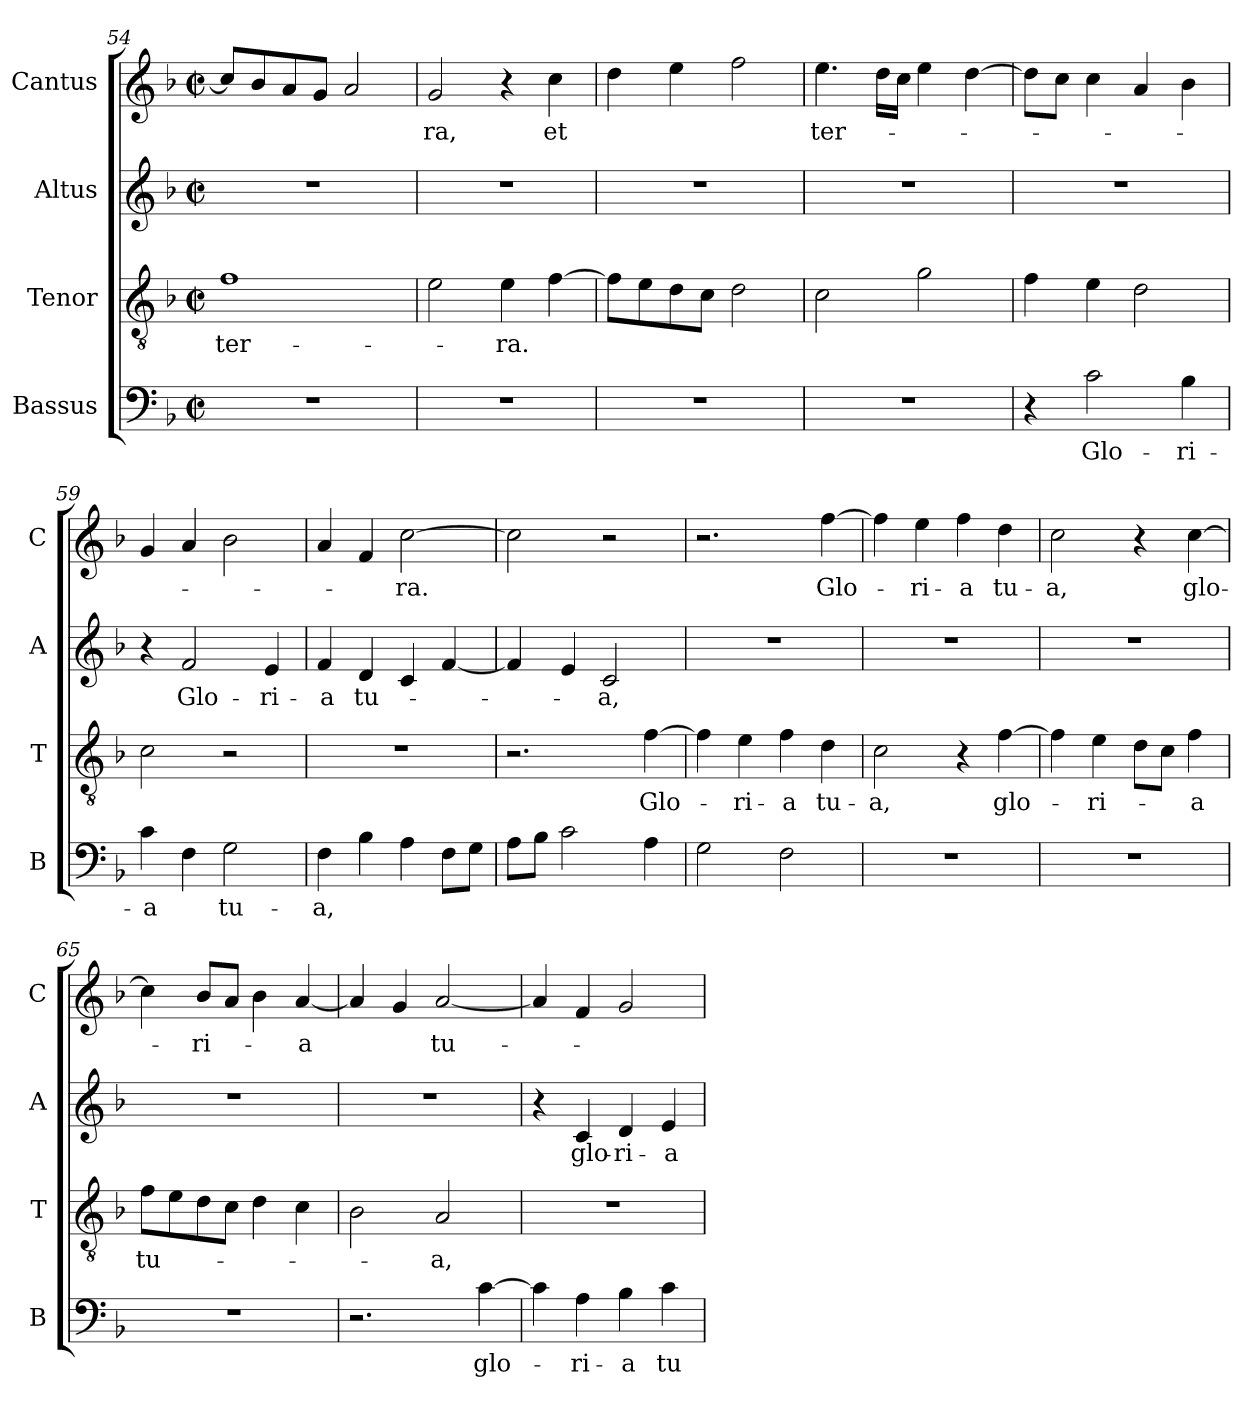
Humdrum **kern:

**kern	**text	**kern	**text	**kern	**text	**kern	**text
*part4	*part4	*part3	*part3	*part2	*part2	*part1	*part1
*staff4	*staff4	*staff3	*staff3	*staff2	*staff2	*staff1	*staff1
*I"Bassus	*	*I"Tenor	*	*I"Altus	*	*I"Cantus	*
*I'B	*	*I'T	*	*I'A	*	*I'C	*
*clefF4	*	*clefGv2	*	*clefG2	*	*clefG2	*
*k[b-]	*	*k[b-]	*	*k[b-]	*	*k[b-]	*
*F:	*	*F:	*	*F:	*	*F:	*
*M2/2	*	*M2/2	*	*M2/2	*	*M2/2	*
*met(c|)	*	*met(c|)	*	*met(c|)	*	*met(c|)	*
=54	=54	=54	=54	=54	=54	=54	=54
!	!	!	!LO:LY:b	!	!	!	!
1r	.	1f	ter-	1r	.	8cc/L]	.
.	.	.	.	.	.	8b-/	.
.	.	.	.	.	.	8a/	.
.	.	.	.	.	.	8g/J	.
.	.	.	.	.	.	2a/	.
=55	=55	=55	=55	=55	=55	=55	=55
!	!	!	!	!	!	!	!LO:LY:b
1r	.	2e\	.	1r	.	2g/	-ra,
!	!	!	!LO:LY:b	!	!	!	!
.	.	4e\	-ra.	.	.	4r	.
!	!	!	!	!	!	!	!LO:LY:b
.	.	[4f\	.	.	.	4cc\	et
=56	=56	=56	=56	=56	=56	=56	=56
1r	.	8f\L]	.	1r	.	4dd\	.
.	.	8e\	.	.	.	.	.
.	.	8d\	.	.	.	4ee\	.
.	.	8c\J	.	.	.	.	.
.	.	2d\	.	.	.	2ff\	.
=57	=57	=57	=57	=57	=57	=57	=57
!	!	!	!	!	!	!	!LO:LY:b
1r	.	2c\	.	1r	.	4.ee\	ter-
.	.	.	.	.	.	16dd\LL	.
.	.	.	.	.	.	16cc\JJ	.
.	.	2g\	.	.	.	4ee\	.
.	.	.	.	.	.	[4dd\	.
!!LO:PB:g=z
=58	=58	=58	=58	=58	=58	=58	=58
4r	.	4f\	.	1r	.	8dd\L]	.
.	.	.	.	.	.	8cc\J	.
!	!LO:LY:b	!	!	!	!	!	!
2c\	Glo-	4e\	.	.	.	4cc\	.
.	.	2d\	.	.	.	4a/	.
!	!LO:LY:b	!	!	!	!	!	!
4B-\	-ri-	.	.	.	.	4b-\	.
=59	=59	=59	=59	=59	=59	=59	=59
!	!LO:LY:b	!	!	!	!	!	!
4c\	-a	2c\	.	4r	.	4g/	.
!	!	!	!	!	!LO:LY:b	!	!
4F\	.	.	.	2f/	Glo-	4a/	.
!	!LO:LY:b	!	!	!	!	!	!
2G\	tu-	2r	.	.	.	2b-\	.
!	!	!	!	!	!LO:LY:b	!	!
.	.	.	.	4e/	-ri-	.	.
=60	=60	=60	=60	=60	=60	=60	=60
!	!LO:LY:b	!	!	!	!	!	!
!	!	!	!	!	!LO:LY:b	!	!
4F\	-a,	1r	.	4f/	-a	4a/	.
!	!	!	!	!	!LO:LY:b	!	!
4B-\	.	.	.	4d/	tu-	4f/	.
!	!	!	!	!	!	!	!LO:LY:b
4A\	.	.	.	4c/	.	[2cc\	-ra.
8F\L	.	.	.	[4f/	.	.	.
8G\J	.	.	.	.	.	.	.
=61	=61	=61	=61	=61	=61	=61	=61
8A\L	.	2.r	.	4f/]	.	2cc\]	.
8B-\J	.	.	.	.	.	.	.
2c\	.	.	.	4e/	.	.	.
!	!	!	!	!	!LO:LY:b	!	!
.	.	.	.	2c/	-a,	2r	.
!	!	!	!LO:LY:b	!	!	!	!
4A\	.	[4f\	Glo-	.	.	.	.
=62	=62	=62	=62	=62	=62	=62	=62
2G\	.	4f\]	.	1r	.	2.r	.
!	!	!	!LO:LY:b	!	!	!	!
.	.	4e\	-ri-	.	.	.	.
!	!	!	!LO:LY:b	!	!	!	!
2F\	.	4f\	-a	.	.	.	.
!	!	!	!LO:LY:b	!	!	!	!
!	!	!	!	!	!	!	!LO:LY:b
.	.	4d\	tu-	.	.	[4ff\	Glo-
=63	=63	=63	=63	=63	=63	=63	=63
!	!	!	!LO:LY:b	!	!	!	!
1r	.	2c\	-a,	1r	.	4ff\]	.
!	!	!	!	!	!	!	!LO:LY:b
.	.	.	.	.	.	4ee\	-ri-
!	!	!	!	!	!	!	!LO:LY:b
.	.	4r	.	.	.	4ff\	-a
!	!	!	!LO:LY:b	!	!	!	!
!	!	!	!	!	!	!	!LO:LY:b
.	.	[4f\	glo-	.	.	4dd\	tu-
=64	=64	=64	=64	=64	=64	=64	=64
!	!	!	!	!	!	!	!LO:LY:b
1r	.	4f\]	.	1r	.	2cc\	-a,
!	!	!	!LO:LY:b	!	!	!	!
.	.	4e\	-ri-	.	.	.	.
.	.	8d\L	.	.	.	4r	.
.	.	8c\J	.	.	.	.	.
!	!	!	!LO:LY:b	!	!	!	!
!	!	!	!	!	!	!	!LO:LY:b
.	.	4f\	-a	.	.	[4cc\	glo-
!!LO:LB:g=z
=65	=65	=65	=65	=65	=65	=65	=65
!	!	!	!LO:LY:b	!	!	!	!
1r	.	8f\L	tu-	1r	.	4cc\]	.
.	.	8e\	.	.	.	.	.
!	!	!	!	!	!	!	!LO:LY:b
.	.	8d\	.	.	.	8b-/L	-ri-
.	.	8c\J	.	.	.	8a/J	.
.	.	4d\	.	.	.	4b-\	.
!	!	!	!	!	!	!	!LO:LY:b
.	.	4c\	.	.	.	[4a/	-a
=66	=66	=66	=66	=66	=66	=66	=66
2.r	.	2B-\	.	1r	.	4a/]	.
.	.	.	.	.	.	4g/	.
!	!	!	!LO:LY:b	!	!	!	!
!	!	!	!	!	!	!	!LO:LY:b
.	.	2A/	-a,	.	.	[2a/	tu-
!	!LO:LY:b	!	!	!	!	!	!
[4c\	glo-	.	.	.	.	.	.
=67	=67	=67	=67	=67	=67	=67	=67
4c\]	.	1r	.	4r	.	4a/]	.
!	!LO:LY:b	!	!	!	!	!	!
!	!	!	!	!	!LO:LY:b	!	!
4A\	-ri-	.	.	4c/	glo-	4f/	.
!	!LO:LY:b	!	!	!	!	!	!
!	!	!	!	!	!LO:LY:b	!	!
4B-\	-a	.	.	4d/	-ri-	2g/	.
!	!LO:LY:b	!	!	!	!	!	!
!	!	!	!	!	!LO:LY:b	!	!
4c\	tu-	.	.	4e/	-a	.	.
=	=	=	=	=	=	=	=
*-	*-	*-	*-	*-	*-	*-	*-
